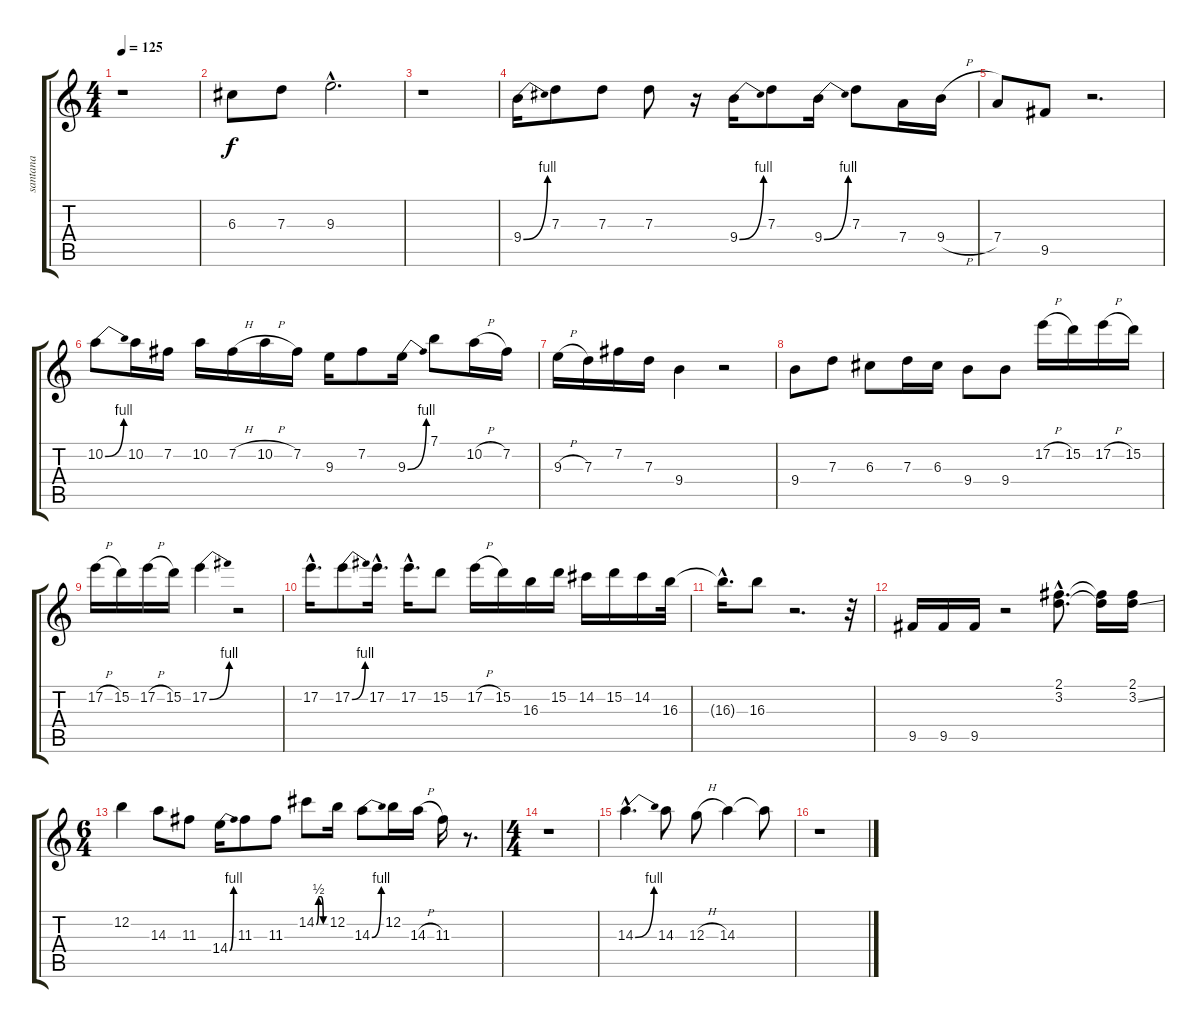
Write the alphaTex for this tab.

\track ("santana" "santana") {instrument distortionguitar}
\staff {score tabs}
\tuning (E4 B3 G3 D3 A2 E2) {hide}
\ts (4 4)
\tempo 125
\clef g2
\ks c
r.1{dy f} |
6.3.8 7.3.8 9.3{hac}.2{d} |
r.1 |
9.4{be (bend 0 0 60 4)}.16 7.3.8 7.3.8 7.3.8 r.16 9.4{be (bend 0 0 60 4)}.16 7.3.8 9.4{be (bend 0 0 60 4)}.16 7.3.8 7.4.16 9.4{h}.16 |
7.4.8 9.5.8 r.2{d} |
10.2{be (bend 0 0 60 4)}.8 10.2.16 7.2.16 10.2.16 7.2{h}.16 10.2{h}.16 7.2.16 9.3.16 7.2.8 9.3{be (bend 0 0 60 4)}.16 7.1.8 10.2{h}.16 7.2.16 |
9.3{h}.16 7.3.16 7.2.16 7.3.16 9.4.4 r.2 |
9.4.8 7.3.8 6.3.8 7.3.16 6.3.16 9.4.8 9.4.8 17.2{h}.16 15.2.16 17.2{h}.16 15.2.16 |
17.2{h}.16 15.2.16 17.2{h}.16 15.2.16 17.2{be (bend 0 0 60 4)}.4 r.2 |
17.2{hac}.16{d} 17.2{be (bend 0 0 60 4)}.8 17.2{hac}.16{d} 17.2{hac}.16{d} 15.2.8 17.2{h}.16 15.2.16 16.3.16 15.2.16 14.2.16 15.2.16 14.2.16 16.3.32 |
16.3{hac t}.16{d} 16.3.8 r.2{d} r.32 |
9.5.16 9.5.16 9.5.16 r.2 (2.1{hac} 3.2{hac}).8{d} (2.1{t} 3.2{t}).16 (2.1 3.2{ss}).16 |
\ts (6 4)
12.2.4 14.3.8 11.3.8 14.4{be (bend 0 0 60 4)}.16 11.3.8 11.3.8 14.2{be (custom 0 0 15 2 30 2 45 0 60 0)}.8 12.2.16 14.3{be (bend 0 0 60 4)}.8 12.2.16 14.3{h}.16 11.3.16 r.8{d} |
\ts (4 4)
r.1 |
14.3{be (bend 0 0 60 4) hac}.4{d} 14.3.8 12.3{h}.8 14.3.4 14.3{t}.8 |
r.1
